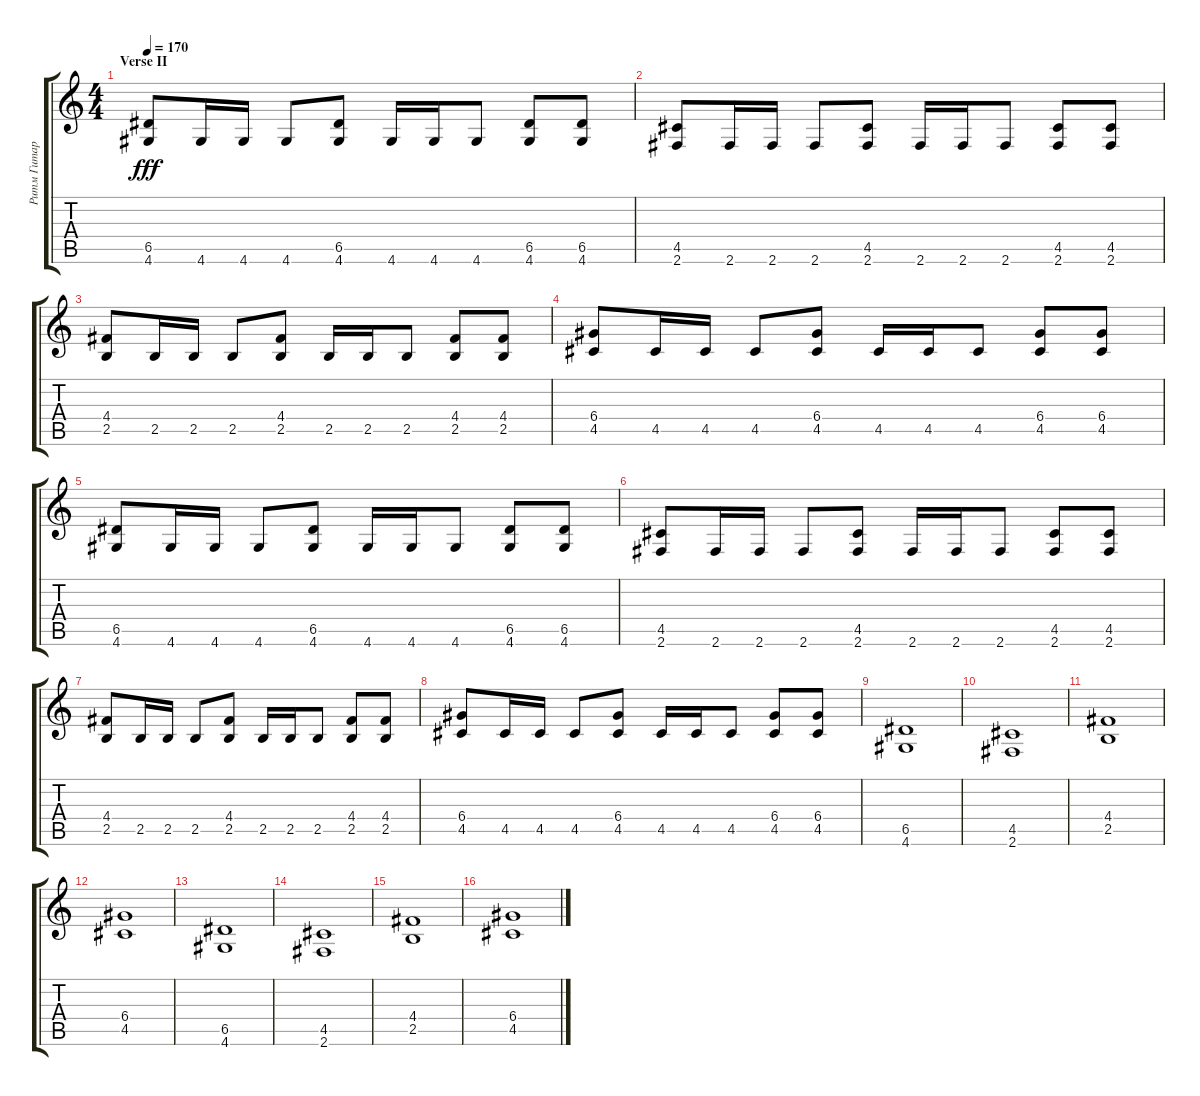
\track ("Ритм Гитара" "Ритм Гитар") {instrument distortionguitar}
\staff {score tabs}
\tuning (E4 B3 G3 D3 A2 E2) {hide}
\ts (4 4)
\section ("" "Verse II")
\tempo 170
\clef g2
\ks c
(6.5 4.6).8{dy fff} 4.6.16 4.6.16 4.6.8 (6.5 4.6).8 4.6.16 4.6.16 4.6.8 (6.5 4.6).8 (6.5 4.6).8 |
(4.5 2.6).8 2.6.16 2.6.16 2.6.8 (4.5 2.6).8 2.6.16 2.6.16 2.6.8 (4.5 2.6).8 (4.5 2.6).8 |
(4.4 2.5).8 2.5.16 2.5.16 2.5.8 (4.4 2.5).8 2.5.16 2.5.16 2.5.8 (4.4 2.5).8 (4.4 2.5).8 |
(6.4 4.5).8 4.5.16 4.5.16 4.5.8 (6.4 4.5).8 4.5.16 4.5.16 4.5.8 (6.4 4.5).8 (6.4 4.5).8 |
(6.5 4.6).8 4.6.16 4.6.16 4.6.8 (6.5 4.6).8 4.6.16 4.6.16 4.6.8 (6.5 4.6).8 (6.5 4.6).8 |
(4.5 2.6).8 2.6.16 2.6.16 2.6.8 (4.5 2.6).8 2.6.16 2.6.16 2.6.8 (4.5 2.6).8 (4.5 2.6).8 |
(4.4 2.5).8 2.5.16 2.5.16 2.5.8 (4.4 2.5).8 2.5.16 2.5.16 2.5.8 (4.4 2.5).8 (4.4 2.5).8 |
(6.4 4.5).8 4.5.16 4.5.16 4.5.8 (6.4 4.5).8 4.5.16 4.5.16 4.5.8 (6.4 4.5).8 (6.4 4.5).8 |
(6.5 4.6).1 |
(4.5 2.6).1 |
(4.4 2.5).1 |
(6.4 4.5).1 |
(6.5 4.6).1 |
(4.5 2.6).1 |
(4.4 2.5).1 |
(6.4 4.5).1
